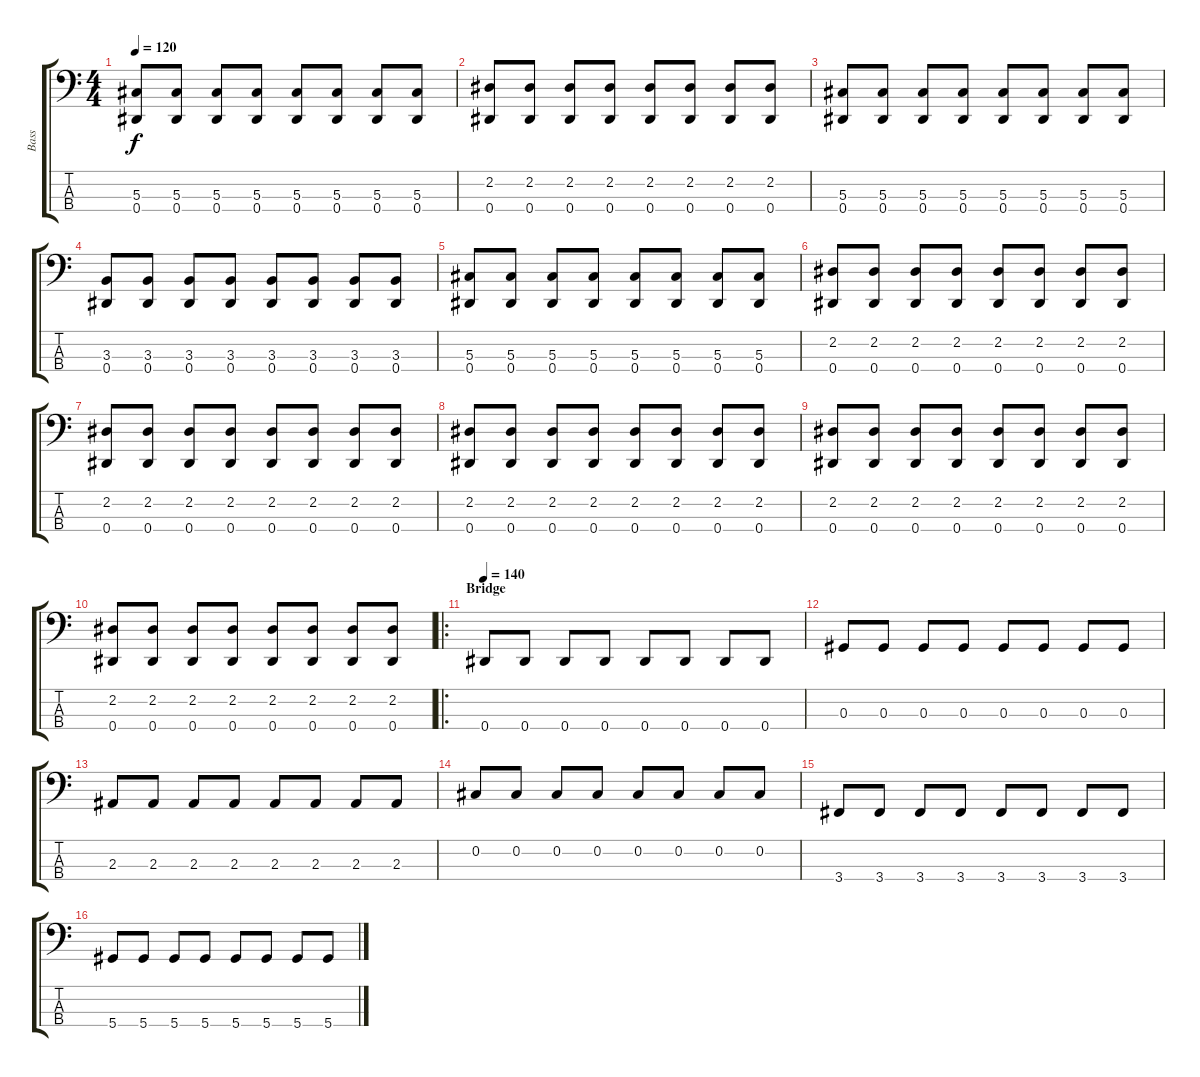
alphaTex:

\track ("Bass" "Bass") {instrument electricbassfinger}
\staff {score tabs}
\tuning (Gb2 Db2 Ab1 Eb1) {hide}
\ts (4 4)
\tempo 120
\clef f4
\ks c
(5.3 0.4).8{dy f} (5.3 0.4).8 (5.3 0.4).8 (5.3 0.4).8 (5.3 0.4).8 (5.3 0.4).8 (5.3 0.4).8 (5.3 0.4).8 |
(2.2 0.4).8 (2.2 0.4).8 (2.2 0.4).8 (2.2 0.4).8 (2.2 0.4).8 (2.2 0.4).8 (2.2 0.4).8 (2.2 0.4).8 |
(5.3 0.4).8 (5.3 0.4).8 (5.3 0.4).8 (5.3 0.4).8 (5.3 0.4).8 (5.3 0.4).8 (5.3 0.4).8 (5.3 0.4).8 |
(3.3 0.4).8 (3.3 0.4).8 (3.3 0.4).8 (3.3 0.4).8 (3.3 0.4).8 (3.3 0.4).8 (3.3 0.4).8 (3.3 0.4).8 |
(5.3 0.4).8 (5.3 0.4).8 (5.3 0.4).8 (5.3 0.4).8 (5.3 0.4).8 (5.3 0.4).8 (5.3 0.4).8 (5.3 0.4).8 |
(2.2 0.4).8 (2.2 0.4).8 (2.2 0.4).8 (2.2 0.4).8 (2.2 0.4).8 (2.2 0.4).8 (2.2 0.4).8 (2.2 0.4).8 |
(2.2 0.4).8 (2.2 0.4).8 (2.2 0.4).8 (2.2 0.4).8 (2.2 0.4).8 (2.2 0.4).8 (2.2 0.4).8 (2.2 0.4).8 |
(2.2 0.4).8 (2.2 0.4).8 (2.2 0.4).8 (2.2 0.4).8 (2.2 0.4).8 (2.2 0.4).8 (2.2 0.4).8 (2.2 0.4).8 |
(2.2 0.4).8 (2.2 0.4).8 (2.2 0.4).8 (2.2 0.4).8 (2.2 0.4).8 (2.2 0.4).8 (2.2 0.4).8 (2.2 0.4).8 |
(2.2 0.4).8 (2.2 0.4).8 (2.2 0.4).8 (2.2 0.4).8 (2.2 0.4).8 (2.2 0.4).8 (2.2 0.4).8 (2.2 0.4).8 |
\ro
\section ("" "Bridge")
\tempo 140
0.4.8 0.4.8 0.4.8 0.4.8 0.4.8 0.4.8 0.4.8 0.4.8 |
0.3.8 0.3.8 0.3.8 0.3.8 0.3.8 0.3.8 0.3.8 0.3.8 |
2.3.8 2.3.8 2.3.8 2.3.8 2.3.8 2.3.8 2.3.8 2.3.8 |
0.2.8 0.2.8 0.2.8 0.2.8 0.2.8 0.2.8 0.2.8 0.2.8 |
3.4.8 3.4.8 3.4.8 3.4.8 3.4.8 3.4.8 3.4.8 3.4.8 |
5.4.8 5.4.8 5.4.8 5.4.8 5.4.8 5.4.8 5.4.8 5.4.8
